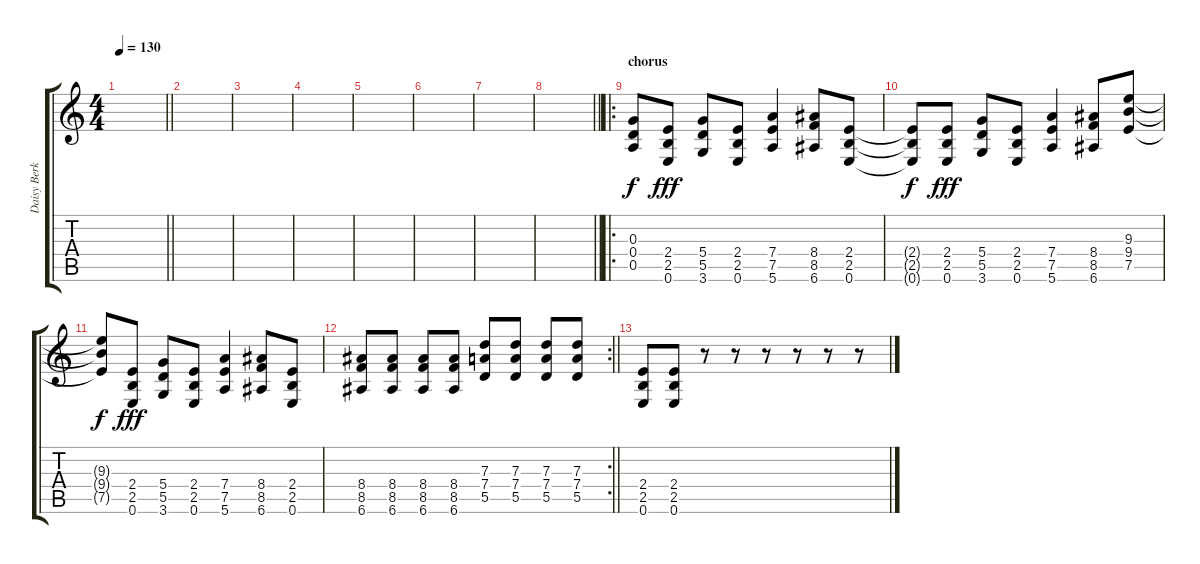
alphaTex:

\track ("Daisy Berkowitz" "Daisy Berk") {instrument overdrivenguitar}
\staff {score tabs}
\tuning (E4 B3 G3 D3 A2 E2) {hide}
\ts (4 4)
\tempo 130
\clef g2
\barLineRight lightlight
\ks c
|
|
|
|
|
|
|
\barLineRight lightlight
|
\ro
\section ("" "chorus")
(0.3 0.4 0.5).8 (2.4 2.5 0.6).8{dy fff} (5.4 5.5 3.6).8 (2.4 2.5 0.6).8 (7.4 7.5 5.6).4 (8.4 8.5 6.6).8 (2.4 2.5 0.6).8 |
(2.4{t} 2.5{t} 0.6{t}).8{dy f} (2.4 2.5 0.6).8{dy fff} (5.4 5.5 3.6).8 (2.4 2.5 0.6).8 (7.4 7.5 5.6).4 (8.4 8.5 6.6).8 (9.3 9.4 7.5).8 |
(9.3{t} 9.4{t} 7.5{t}).8{dy f} (2.4 2.5 0.6).8{dy fff} (5.4 5.5 3.6).8 (2.4 2.5 0.6).8 (7.4 7.5 5.6).4 (8.4 8.5 6.6).8 (2.4 2.5 0.6).8 |
\rc 2
\barLineRight lightlight
(8.4 8.5 6.6).8 (8.4 8.5 6.6).8 (8.4 8.5 6.6).8 (8.4 8.5 6.6).8 (7.3 7.4 5.5).8 (7.3 7.4 5.5).8 (7.3 7.4 5.5).8 (7.3 7.4 5.5).8 |
(2.4 2.5 0.6).8 (2.4 2.5 0.6).8 r.8 r.8 r.8 r.8 r.8 r.8
